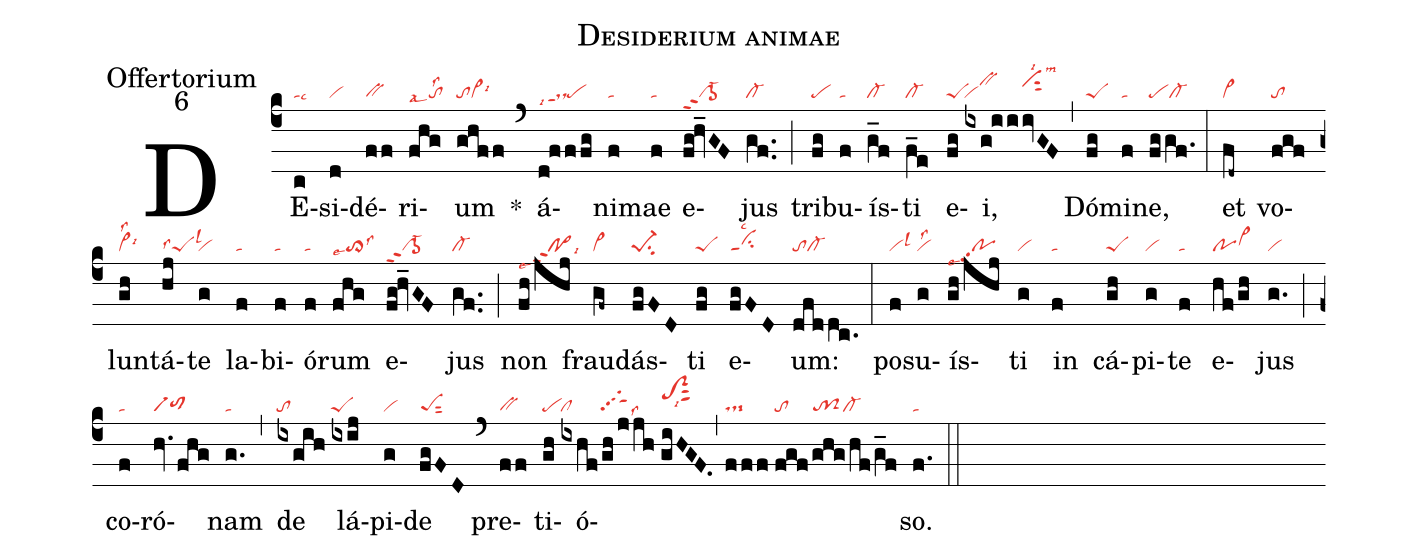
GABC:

name:Desiderium animae;
office-part:Offertorium;
mode:6;
nabc-lines:1;
%%
(c4) DE(c|talsc6)si(d|vi)dé(ff|bv)ri(fhg|tolss2lsal7)um(ghff|tovi>lsi6) <sp>*</sp>(`) á(d!fffg|dsppt1lsi7pe)ni(f|ta)mae(f|ta) e(fg!hv_GF|cl->1ppt2)jus(gf..|cl-) (;)
tri(fg|pe)bu(f|ta)ís(g_f|cl-)ti(f_e|cl-) e(fg|peS)i,(ixg!ii|vibvhj|ivGF|ciS1hjlsi2lsm3) (,) Dó(fg|peS)mi(f|ta)ne,(fggf.|pecl-) (:)
et(fd~|vi>) vo(fgf|to)lun(gh|vi>lss2lsi6)tá(hj|peSlss4lsl3)te(g|vi) la(f|ta)bi(f|ta)ó(f|ta)rum(fhg|to>lss3lse7) e(fg!hv_GF|cl->1ppt2)jus(gf..|cl-) (;)
non(fh/jhj|po>ppt2lse7lsi6) frau(gf~|vi>)dás(fgFD|pe-1su2)ti(fg|peS) e(fgFD|cippt1lsc2)um: (dfddc.|tocl-) (:) po(f|vilsl3)su(g|vilss2)ís(gh/jhj|popp2lse7)ti(g|vi)
in(f|ta) cá(gh|peS)pi(g|vi)te(f|ta) e(hf/gh|povi>hh)jus(g.|vi) (;) co(f|ta)ró(hv.fhg|sfM)nam(g.|ta) (,) de(ixgih|to) lá(ixij|peS)pi(g|vi)de(fgFD|peSsut2) (`)
pre(ff|bv)ti(gh|pe)ó(ixhf/|cl|gh/jjh//|tgShjpp2lss9|giHGF.,|toS2hjsut2lsi8|fff//|ts-|fgf/|to|ghg/hf/g_f|to!clScl-)so.(f.|ta) (::)
